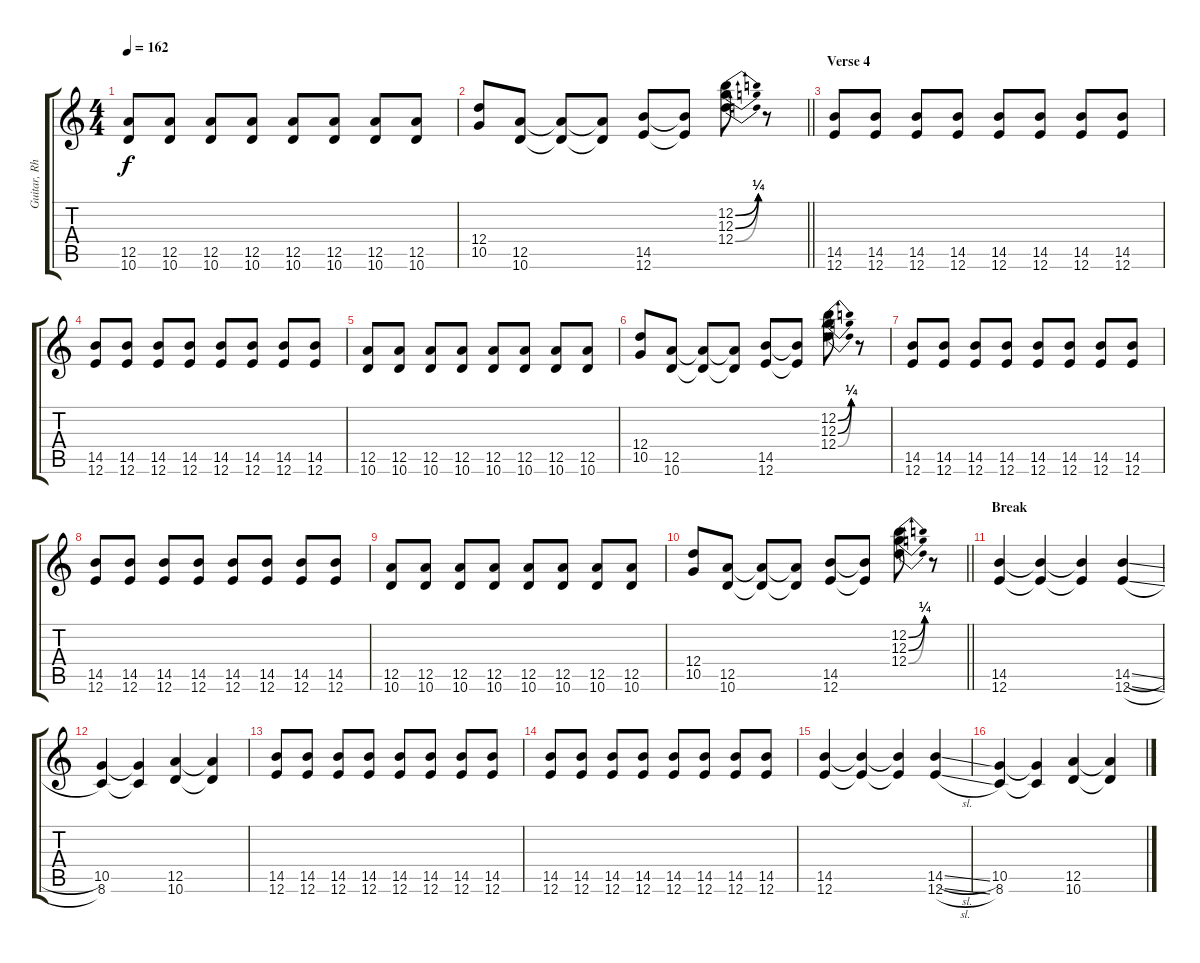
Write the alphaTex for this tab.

\track ("Guitar, Rhythm" "Guitar, Rh") {instrument distortionguitar}
\staff {score tabs}
\tuning (E4 B3 G3 D3 A2 E2) {hide}
\ts (4 4)
\tempo 162
\clef g2
\ks c
(12.5 10.6).8{dy f} (12.5 10.6).8 (12.5 10.6).8 (12.5 10.6).8 (12.5 10.6).8 (12.5 10.6).8 (12.5 10.6).8 (12.5 10.6).8 |
\barLineRight lightlight
(12.4 10.5).8 (12.5 10.6).8 (12.5{t} 10.6{t}).8 (12.5{t} 10.6{t}).8 (14.5 12.6).8 (14.5{t} 12.6{t}).8 (12.2{be (bend 0 0 60 1)} 12.3{be (bend 0 0 60 1)} 12.4{be (bend 0 0 60 1)}).8 r.8 |
\section ("" "Verse 4")
(14.5 12.6).8 (14.5 12.6).8 (14.5 12.6).8 (14.5 12.6).8 (14.5 12.6).8 (14.5 12.6).8 (14.5 12.6).8 (14.5 12.6).8 |
(14.5 12.6).8 (14.5 12.6).8 (14.5 12.6).8 (14.5 12.6).8 (14.5 12.6).8 (14.5 12.6).8 (14.5 12.6).8 (14.5 12.6).8 |
(12.5 10.6).8 (12.5 10.6).8 (12.5 10.6).8 (12.5 10.6).8 (12.5 10.6).8 (12.5 10.6).8 (12.5 10.6).8 (12.5 10.6).8 |
(12.4 10.5).8 (12.5 10.6).8 (12.5{t} 10.6{t}).8 (12.5{t} 10.6{t}).8 (14.5 12.6).8 (14.5{t} 12.6{t}).8 (12.2{be (bend 0 0 60 1)} 12.3{be (bend 0 0 60 1)} 12.4{be (bend 0 0 60 1)}).8 r.8 |
(14.5 12.6).8 (14.5 12.6).8 (14.5 12.6).8 (14.5 12.6).8 (14.5 12.6).8 (14.5 12.6).8 (14.5 12.6).8 (14.5 12.6).8 |
(14.5 12.6).8 (14.5 12.6).8 (14.5 12.6).8 (14.5 12.6).8 (14.5 12.6).8 (14.5 12.6).8 (14.5 12.6).8 (14.5 12.6).8 |
(12.5 10.6).8 (12.5 10.6).8 (12.5 10.6).8 (12.5 10.6).8 (12.5 10.6).8 (12.5 10.6).8 (12.5 10.6).8 (12.5 10.6).8 |
\barLineRight lightlight
(12.4 10.5).8 (12.5 10.6).8 (12.5{t} 10.6{t}).8 (12.5{t} 10.6{t}).8 (14.5 12.6).8 (14.5{t} 12.6{t}).8 (12.2{be (bend 0 0 60 1)} 12.3{be (bend 0 0 60 1)} 12.4{be (bend 0 0 60 1)}).8 r.8 |
\section ("" "Break")
(14.5 12.6).4 (14.5{t} 12.6{t}).4 (14.5{t} 12.6{t}).4 (14.5{sl} 12.6{sl}).4 |
(10.5 8.6).4 (10.5{t} 8.6{t}).4 (12.5 10.6).4 (12.5{t} 10.6{t}).4 |
(14.5 12.6).8 (14.5 12.6).8 (14.5 12.6).8 (14.5 12.6).8 (14.5 12.6).8 (14.5 12.6).8 (14.5 12.6).8 (14.5 12.6).8 |
(14.5 12.6).8 (14.5 12.6).8 (14.5 12.6).8 (14.5 12.6).8 (14.5 12.6).8 (14.5 12.6).8 (14.5 12.6).8 (14.5 12.6).8 |
(14.5 12.6).4 (14.5{t} 12.6{t}).4 (14.5{t} 12.6{t}).4 (14.5{sl} 12.6{sl}).4 |
(10.5 8.6).4 (10.5{t} 8.6{t}).4 (12.5 10.6).4 (12.5{t} 10.6{t}).4
